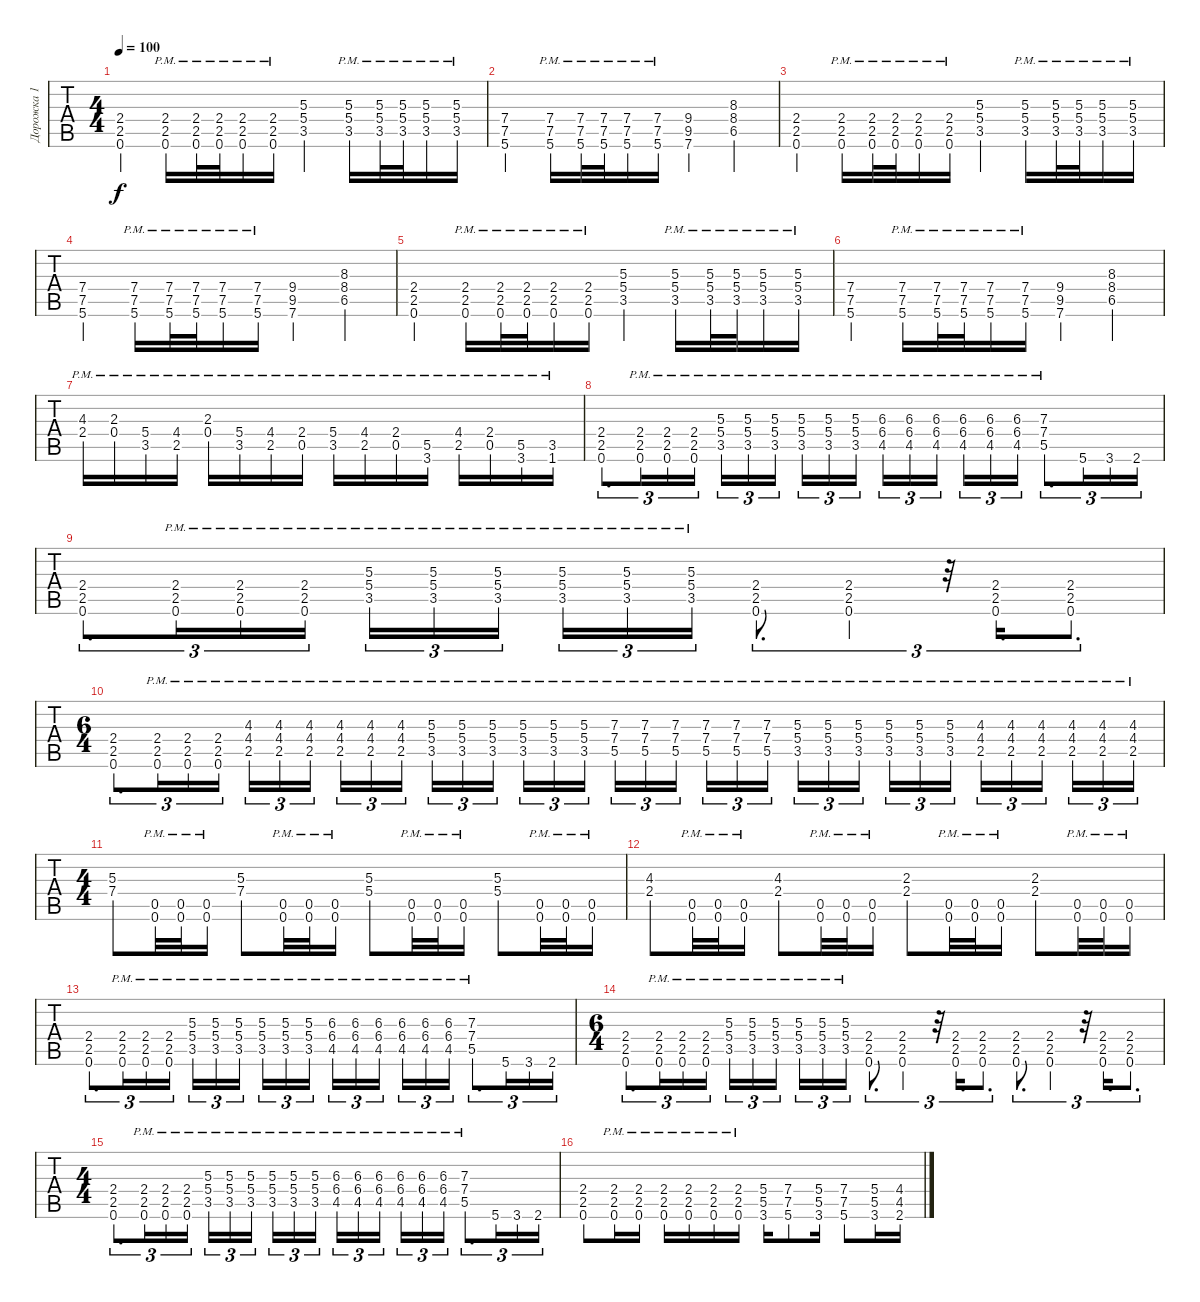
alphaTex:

\track ("Дорожка 1" "Дорожка 1") {instrument distortionguitar}
\staff {tabs}
\tuning (E4 B3 G3 D3 A2 E2) {hide}
\ts (4 4)
\tempo 100
\clef g2
\ks c
(2.4 2.5 0.6).4{dy f} (2.4{pm} 2.5{pm} 0.6{pm}).16 (2.4{pm} 2.5{pm} 0.6{pm}).32 (2.4{pm} 2.5{pm} 0.6{pm}).32 (2.4{pm} 2.5{pm} 0.6{pm}).16 (2.4{pm} 2.5{pm} 0.6{pm}).16 (5.3 5.4 3.5).4 (5.3{pm} 5.4{pm} 3.5{pm}).16 (5.3{pm} 5.4{pm} 3.5{pm}).32 (5.3{pm} 5.4{pm} 3.5{pm}).32 (5.3{pm} 5.4{pm} 3.5{pm}).16 (5.3{pm} 5.4{pm} 3.5{pm}).16 |
(7.4 7.5 5.6).4 (7.4{pm} 7.5{pm} 5.6{pm}).16 (7.4{pm} 7.5{pm} 5.6{pm}).32 (7.4{pm} 7.5{pm} 5.6{pm}).32 (7.4{pm} 7.5{pm} 5.6{pm}).16 (7.4{pm} 7.5{pm} 5.6{pm}).16 (9.4 9.5 7.6).4 (8.3 8.4 6.5).4 |
(2.4 2.5 0.6).4 (2.4{pm} 2.5{pm} 0.6{pm}).16 (2.4{pm} 2.5{pm} 0.6{pm}).32 (2.4{pm} 2.5{pm} 0.6{pm}).32 (2.4{pm} 2.5{pm} 0.6{pm}).16 (2.4{pm} 2.5{pm} 0.6{pm}).16 (5.3 5.4 3.5).4 (5.3{pm} 5.4{pm} 3.5{pm}).16 (5.3{pm} 5.4{pm} 3.5{pm}).32 (5.3{pm} 5.4{pm} 3.5{pm}).32 (5.3{pm} 5.4{pm} 3.5{pm}).16 (5.3{pm} 5.4{pm} 3.5{pm}).16 |
(7.4 7.5 5.6).4 (7.4{pm} 7.5{pm} 5.6{pm}).16 (7.4{pm} 7.5{pm} 5.6{pm}).32 (7.4{pm} 7.5{pm} 5.6{pm}).32 (7.4{pm} 7.5{pm} 5.6{pm}).16 (7.4{pm} 7.5{pm} 5.6{pm}).16 (9.4 9.5 7.6).4 (8.3 8.4 6.5).4 |
(2.4 2.5 0.6).4 (2.4{pm} 2.5{pm} 0.6{pm}).16 (2.4{pm} 2.5{pm} 0.6{pm}).32 (2.4{pm} 2.5{pm} 0.6{pm}).32 (2.4{pm} 2.5{pm} 0.6{pm}).16 (2.4{pm} 2.5{pm} 0.6{pm}).16 (5.3 5.4 3.5).4 (5.3{pm} 5.4{pm} 3.5{pm}).16 (5.3{pm} 5.4{pm} 3.5{pm}).32 (5.3{pm} 5.4{pm} 3.5{pm}).32 (5.3{pm} 5.4{pm} 3.5{pm}).16 (5.3{pm} 5.4{pm} 3.5{pm}).16 |
(7.4 7.5 5.6).4 (7.4{pm} 7.5{pm} 5.6{pm}).16 (7.4{pm} 7.5{pm} 5.6{pm}).32 (7.4{pm} 7.5{pm} 5.6{pm}).32 (7.4{pm} 7.5{pm} 5.6{pm}).16 (7.4{pm} 7.5{pm} 5.6{pm}).16 (9.4 9.5 7.6).4 (8.3 8.4 6.5).4 |
(4.3{pm} 2.4{pm}).16 (2.3{pm} 0.4{pm}).16 (5.4{pm} 3.5{pm}).16 (4.4{pm} 2.5{pm}).16 (2.3{pm} 0.4{pm}).16 (5.4{pm} 3.5{pm}).16 (4.4{pm} 2.5{pm}).16 (2.4{pm} 0.5{pm}).16 (5.4{pm} 3.5{pm}).16 (4.4{pm} 2.5{pm}).16 (2.4{pm} 0.5{pm}).16 (5.5{pm} 3.6{pm}).16 (4.4{pm} 2.5{pm}).16 (2.4{pm} 0.5{pm}).16 (5.5{pm} 3.6{pm}).16 (3.5{pm} 1.6{pm}).16 |
(2.4 2.5 0.6).8{d tu (3 2)} (2.4{pm} 2.5{pm} 0.6{pm}).16{tu (3 2)} (2.4{pm} 2.5{pm} 0.6{pm}).16{tu (3 2)} (2.4{pm} 2.5{pm} 0.6{pm}).16{tu (3 2)} (5.3{pm} 5.4{pm} 3.5{pm}).16{tu (3 2)} (5.3{pm} 5.4{pm} 3.5{pm}).16{tu (3 2)} (5.3{pm} 5.4{pm} 3.5{pm}).16{tu (3 2) beam splitsecondary} (5.3{pm} 5.4{pm} 3.5{pm}).16{tu (3 2)} (5.3{pm} 5.4{pm} 3.5{pm}).16{tu (3 2)} (5.3{pm} 5.4{pm} 3.5{pm}).16{tu (3 2)} (6.3{pm} 6.4{pm} 4.5{pm}).16{tu (3 2)} (6.3{pm} 6.4{pm} 4.5{pm}).16{tu (3 2)} (6.3{pm} 6.4{pm} 4.5{pm}).16{tu (3 2) beam splitsecondary} (6.3{pm} 6.4{pm} 4.5{pm}).16{tu (3 2)} (6.3{pm} 6.4{pm} 4.5{pm}).16{tu (3 2)} (6.3{pm} 6.4{pm} 4.5{pm}).16{tu (3 2)} (7.3{pm} 7.4{pm st} 5.5{pm st}).8{d tu (3 2)} 5.6.16{tu (3 2)} 3.6.16{tu (3 2)} 2.6.16{tu (3 2)} |
(2.4 2.5 0.6).8{d tu (3 2)} (2.4{pm} 2.5{pm} 0.6{pm}).16{tu (3 2)} (2.4{pm} 2.5{pm} 0.6{pm}).16{tu (3 2)} (2.4{pm} 2.5{pm} 0.6{pm}).16{tu (3 2)} (5.3{pm} 5.4{pm} 3.5{pm}).16{tu (3 2)} (5.3{pm} 5.4{pm} 3.5{pm}).16{tu (3 2)} (5.3{pm} 5.4{pm} 3.5{pm}).16{tu (3 2) beam splitsecondary} (5.3{pm} 5.4{pm} 3.5{pm}).16{tu (3 2)} (5.3{pm} 5.4{pm} 3.5{pm}).16{tu (3 2)} (5.3{pm} 5.4{pm} 3.5{pm}).16{tu (3 2)} (2.4{st} 2.5{st} 0.6{st}).8{d tu (3 2)} (2.4{st} 2.5{st} 0.6{st}).4{tu (3 2)} r.32{tu (3 2)} (2.4 2.5 0.6).16{d tu (3 2)} (2.4 2.5 0.6).8{d tu (3 2)} |
\ts (6 4)
(2.4 2.5 0.6).8{d tu (3 2)} (2.4{pm} 2.5{pm} 0.6{pm}).16{tu (3 2)} (2.4{pm} 2.5{pm} 0.6{pm}).16{tu (3 2)} (2.4{pm} 2.5{pm} 0.6{pm}).16{tu (3 2) beam splitsecondary} (4.3{pm} 4.4{pm} 2.5{pm}).16{tu (3 2)} (4.3{pm} 4.4{pm} 2.5{pm}).16{tu (3 2)} (4.3{pm} 4.4{pm} 2.5{pm}).16{tu (3 2) beam splitsecondary} (4.3{pm} 4.4{pm} 2.5{pm}).16{tu (3 2)} (4.3{pm} 4.4{pm} 2.5{pm}).16{tu (3 2)} (4.3{pm} 4.4{pm} 2.5{pm}).16{tu (3 2) beam splitsecondary} (5.3{pm} 5.4{pm} 3.5{pm}).16{tu (3 2)} (5.3{pm} 5.4{pm} 3.5{pm}).16{tu (3 2)} (5.3{pm} 5.4{pm} 3.5{pm}).16{tu (3 2) beam splitsecondary} (5.3{pm} 5.4{pm} 3.5{pm}).16{tu (3 2)} (5.3{pm} 5.4{pm} 3.5{pm}).16{tu (3 2)} (5.3{pm} 5.4{pm} 3.5{pm}).16{tu (3 2)} (7.3{pm} 7.4{pm} 5.5{pm}).16{tu (3 2)} (7.3{pm} 7.4{pm} 5.5{pm}).16{tu (3 2)} (7.3{pm} 7.4{pm} 5.5{pm}).16{tu (3 2) beam splitsecondary} (7.3{pm} 7.4{pm} 5.5{pm}).16{tu (3 2)} (7.3{pm} 7.4{pm} 5.5{pm}).16{tu (3 2)} (7.3{pm} 7.4{pm} 5.5{pm}).16{tu (3 2) beam splitsecondary} (5.3{pm} 5.4{pm} 3.5{pm}).16{tu (3 2)} (5.3{pm} 5.4{pm} 3.5{pm}).16{tu (3 2)} (5.3{pm} 5.4{pm} 3.5{pm}).16{tu (3 2) beam splitsecondary} (5.3{pm} 5.4{pm} 3.5{pm}).16{tu (3 2)} (5.3{pm} 5.4{pm} 3.5{pm}).16{tu (3 2)} (5.3{pm} 5.4{pm} 3.5{pm}).16{tu (3 2) beam splitsecondary} (4.3{pm} 4.4{pm} 2.5{pm}).16{tu (3 2)} (4.3{pm} 4.4{pm} 2.5{pm}).16{tu (3 2)} (4.3{pm} 4.4{pm} 2.5{pm}).16{tu (3 2) beam splitsecondary} (4.3{pm} 4.4{pm} 2.5{pm}).16{tu (3 2)} (4.3{pm} 4.4{pm} 2.5{pm}).16{tu (3 2)} (4.3{pm} 4.4{pm} 2.5{pm}).16{tu (3 2)} |
\ts (4 4)
(5.3 7.4).8 (0.5{pm} 0.6{pm}).32 (0.5{pm} 0.6{pm}).32 (0.5{pm} 0.6{pm}).16 (5.3 7.4).8 (0.5{pm} 0.6{pm}).32 (0.5{pm} 0.6{pm}).32 (0.5{pm} 0.6{pm}).16 (5.3 5.4).8 (0.5{pm} 0.6{pm}).32 (0.5{pm} 0.6{pm}).32 (0.5{pm} 0.6{pm}).16 (5.3 5.4).8 (0.5{pm} 0.6{pm}).32 (0.5{pm} 0.6{pm}).32 (0.5{pm} 0.6{pm}).16 |
(4.3 2.4).8 (0.5{pm} 0.6{pm}).32 (0.5{pm} 0.6{pm}).32 (0.5{pm} 0.6{pm}).16 (4.3 2.4).8 (0.5{pm} 0.6{pm}).32 (0.5{pm} 0.6{pm}).32 (0.5{pm} 0.6{pm}).16 (2.3 2.4).8 (0.5{pm} 0.6{pm}).32 (0.5{pm} 0.6{pm}).32 (0.5{pm} 0.6{pm}).16 (2.3 2.4).8 (0.5{pm} 0.6{pm}).32 (0.5{pm} 0.6{pm}).32 (0.5{pm} 0.6{pm}).16 |
(2.4 2.5 0.6).8{d tu (3 2)} (2.4{pm} 2.5{pm} 0.6{pm}).16{tu (3 2)} (2.4{pm} 2.5{pm} 0.6{pm}).16{tu (3 2)} (2.4{pm} 2.5{pm} 0.6{pm}).16{tu (3 2)} (5.3{pm} 5.4{pm} 3.5{pm}).16{tu (3 2)} (5.3{pm} 5.4{pm} 3.5{pm}).16{tu (3 2)} (5.3{pm} 5.4{pm} 3.5{pm}).16{tu (3 2) beam splitsecondary} (5.3{pm} 5.4{pm} 3.5{pm}).16{tu (3 2)} (5.3{pm} 5.4{pm} 3.5{pm}).16{tu (3 2)} (5.3{pm} 5.4{pm} 3.5{pm}).16{tu (3 2)} (6.3{pm} 6.4{pm} 4.5{pm}).16{tu (3 2)} (6.3{pm} 6.4{pm} 4.5{pm}).16{tu (3 2)} (6.3{pm} 6.4{pm} 4.5{pm}).16{tu (3 2) beam splitsecondary} (6.3{pm} 6.4{pm} 4.5{pm}).16{tu (3 2)} (6.3{pm} 6.4{pm} 4.5{pm}).16{tu (3 2)} (6.3{pm} 6.4{pm} 4.5{pm}).16{tu (3 2)} (7.3{pm} 7.4{pm st} 5.5{pm st}).8{d tu (3 2)} 5.6.16{tu (3 2)} 3.6.16{tu (3 2)} 2.6.16{tu (3 2)} |
\ts (6 4)
(2.4 2.5 0.6).8{d tu (3 2)} (2.4{pm} 2.5{pm} 0.6{pm}).16{tu (3 2)} (2.4{pm} 2.5{pm} 0.6{pm}).16{tu (3 2)} (2.4{pm} 2.5{pm} 0.6{pm}).16{tu (3 2) beam splitsecondary} (5.3{pm} 5.4{pm} 3.5{pm}).16{tu (3 2)} (5.3{pm} 5.4{pm} 3.5{pm}).16{tu (3 2)} (5.3{pm} 5.4{pm} 3.5{pm}).16{tu (3 2) beam splitsecondary} (5.3{pm} 5.4{pm} 3.5{pm}).16{tu (3 2)} (5.3{pm} 5.4{pm} 3.5{pm}).16{tu (3 2)} (5.3{pm} 5.4{pm} 3.5{pm}).16{tu (3 2)} (2.4{st} 2.5{st} 0.6{st}).8{d tu (3 2)} (2.4{st} 2.5{st} 0.6{st}).4{tu (3 2)} r.32{tu (3 2)} (2.4 2.5 0.6).16{d tu (3 2)} (2.4 2.5 0.6).8{d tu (3 2)} (2.4{st} 2.5{st} 0.6{st}).8{d tu (3 2)} (2.4{st} 2.5{st} 0.6{st}).4{tu (3 2)} r.32{tu (3 2)} (2.4 2.5 0.6).16{d tu (3 2)} (2.4 2.5 0.6).8{d tu (3 2)} |
\ts (4 4)
(2.4 2.5 0.6).8{d tu (3 2)} (2.4{pm} 2.5{pm} 0.6{pm}).16{tu (3 2)} (2.4{pm} 2.5{pm} 0.6{pm}).16{tu (3 2)} (2.4{pm} 2.5{pm} 0.6{pm}).16{tu (3 2)} (5.3{pm} 5.4{pm} 3.5{pm}).16{tu (3 2)} (5.3{pm} 5.4{pm} 3.5{pm}).16{tu (3 2)} (5.3{pm} 5.4{pm} 3.5{pm}).16{tu (3 2) beam splitsecondary} (5.3{pm} 5.4{pm} 3.5{pm}).16{tu (3 2)} (5.3{pm} 5.4{pm} 3.5{pm}).16{tu (3 2)} (5.3{pm} 5.4{pm} 3.5{pm}).16{tu (3 2)} (6.3{pm} 6.4{pm} 4.5{pm}).16{tu (3 2)} (6.3{pm} 6.4{pm} 4.5{pm}).16{tu (3 2)} (6.3{pm} 6.4{pm} 4.5{pm}).16{tu (3 2) beam splitsecondary} (6.3{pm} 6.4{pm} 4.5{pm}).16{tu (3 2)} (6.3{pm} 6.4{pm} 4.5{pm}).16{tu (3 2)} (6.3{pm} 6.4{pm} 4.5{pm}).16{tu (3 2)} (7.3{pm} 7.4{pm st} 5.5{pm st}).8{d tu (3 2)} 5.6.16{tu (3 2)} 3.6.16{tu (3 2)} 2.6.16{tu (3 2)} |
(2.4 2.5 0.6).8 (2.4{pm} 2.5{pm} 0.6{pm}).16 (2.4{pm} 2.5{pm} 0.6{pm}).16 (2.4{pm} 2.5{pm} 0.6{pm}).16 (2.4{pm} 2.5{pm} 0.6{pm}).16 (2.4{pm} 2.5{pm} 0.6{pm}).16 (2.4{pm} 2.5{pm} 0.6{pm}).16 (5.4 5.5 3.6).16 (7.4 7.5 5.6).8 (5.4 5.5 3.6).16 (7.4 7.5 5.6).8 (5.4 5.5 3.6).16 (4.4 4.5 2.6).16
